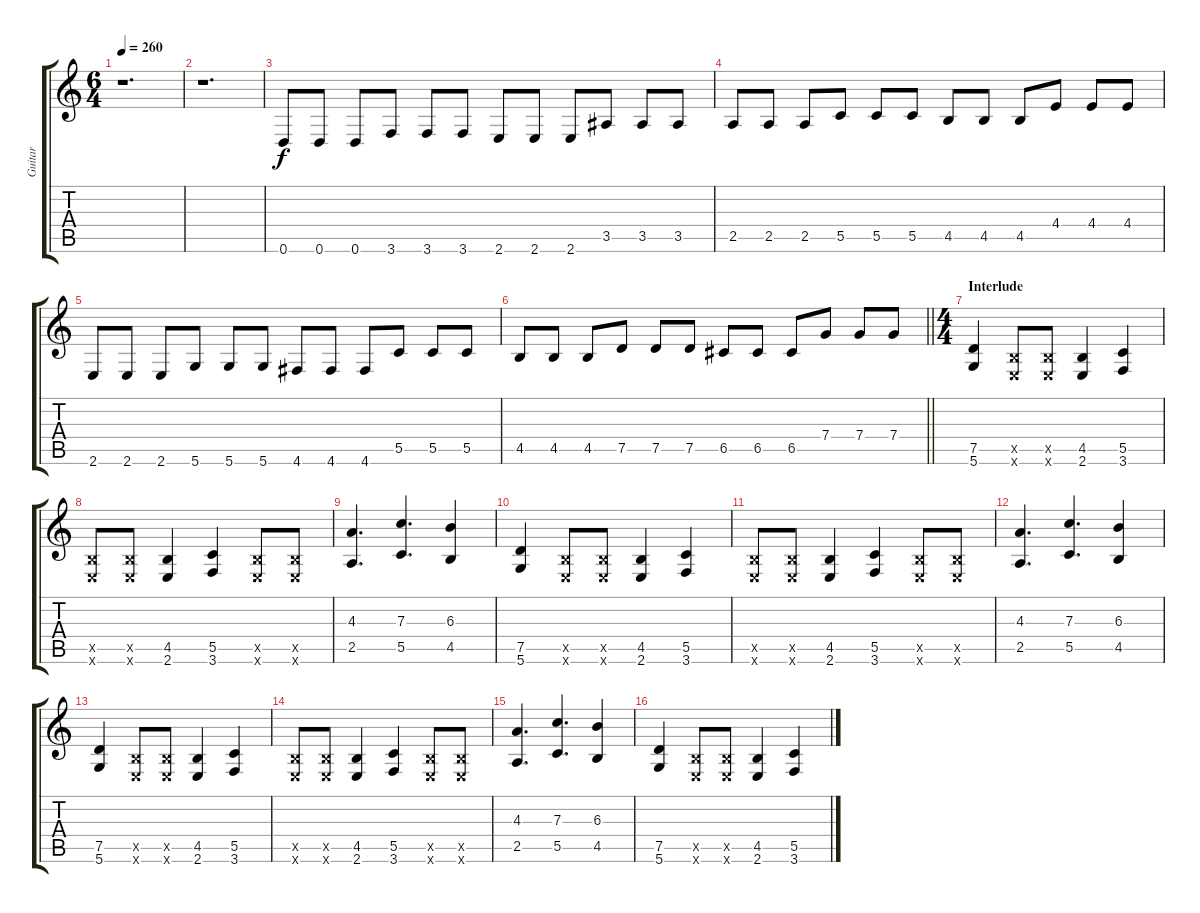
\track ("Guitar" "Guitar") {instrument distortionguitar}
\staff {score tabs}
\tuning (D4 A3 F3 C3 G2 D2) {hide}
\ts (6 4)
\tempo 260
\clef g2
\ks c
r.1{d dy f} |
r.1{d} |
0.6.8 0.6.8 0.6.8 3.6.8 3.6.8 3.6.8 2.6.8 2.6.8 2.6.8 3.5.8 3.5.8 3.5.8 |
2.5.8 2.5.8 2.5.8 5.5.8 5.5.8 5.5.8 4.5.8 4.5.8 4.5.8 4.4.8 4.4.8 4.4.8 |
2.6.8 2.6.8 2.6.8 5.6.8 5.6.8 5.6.8 4.6.8 4.6.8 4.6.8 5.5.8 5.5.8 5.5.8 |
\barLineRight lightlight
4.5.8 4.5.8 4.5.8 7.5.8 7.5.8 7.5.8 6.5.8 6.5.8 6.5.8 7.4.8 7.4.8 7.4.8 |
\ts (4 4)
\section ("" "Interlude")
(7.5 5.6).4 (4.5{x} 2.6{x}).8 (4.5{x} 2.6{x}).8 (4.5 2.6).4 (5.5 3.6).4 |
(4.5{x} 2.6{x}).8 (4.5{x} 2.6{x}).8 (4.5 2.6).4 (5.5 3.6).4 (4.5{x} 2.6{x}).8 (4.5{x} 2.6{x}).8 |
(4.3 2.5).4{d} (7.3 5.5).4{d} (6.3 4.5).4 |
(7.5 5.6).4 (4.5{x} 2.6{x}).8 (4.5{x} 2.6{x}).8 (4.5 2.6).4 (5.5 3.6).4 |
(4.5{x} 2.6{x}).8 (4.5{x} 2.6{x}).8 (4.5 2.6).4 (5.5 3.6).4 (4.5{x} 2.6{x}).8 (4.5{x} 2.6{x}).8 |
(4.3 2.5).4{d} (7.3 5.5).4{d} (6.3 4.5).4 |
(7.5 5.6).4 (4.5{x} 2.6{x}).8 (4.5{x} 2.6{x}).8 (4.5 2.6).4 (5.5 3.6).4 |
(4.5{x} 2.6{x}).8 (4.5{x} 2.6{x}).8 (4.5 2.6).4 (5.5 3.6).4 (4.5{x} 2.6{x}).8 (4.5{x} 2.6{x}).8 |
(4.3 2.5).4{d} (7.3 5.5).4{d} (6.3 4.5).4 |
(7.5 5.6).4 (4.5{x} 2.6{x}).8 (4.5{x} 2.6{x}).8 (4.5 2.6).4 (5.5 3.6).4
